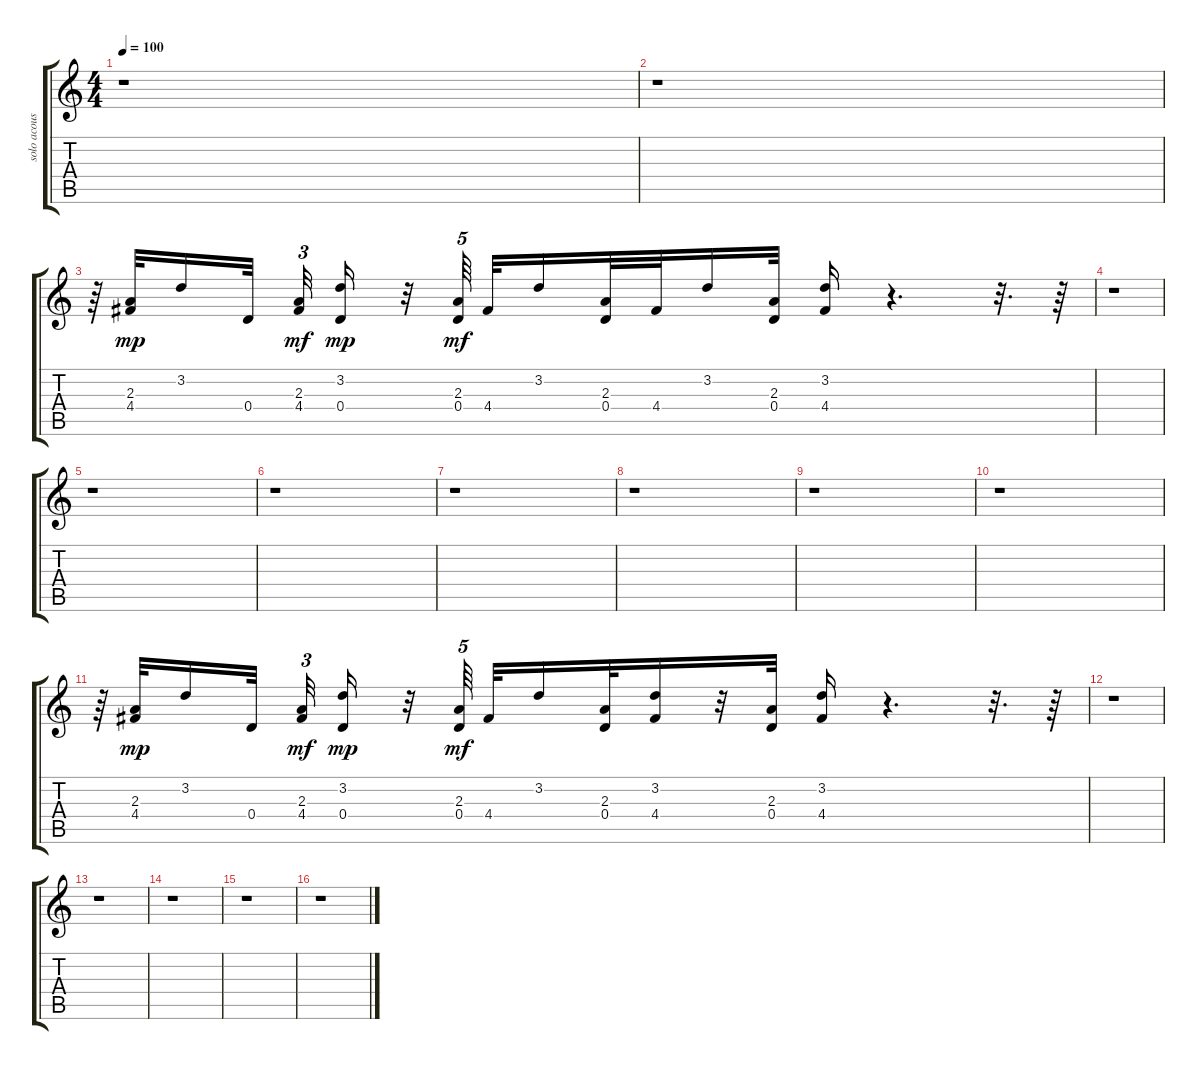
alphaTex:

\track ("solo acoustic guitar" "solo acous") {instrument acousticguitarnylon}
\staff {score tabs}
\tuning (E4 B3 G3 D3 A2 E2) {hide}
\ts (4 4)
\tempo 100
\clef g2
\ks c
r.1{dy mf} |
r.1 |
r.64 (2.3 4.4).32{dy mp} 3.2.16 0.4.32{beam splitsecondary} (2.3 4.4).32{tu (3 2) dy mf} (3.2 0.4).16{dy mp} r.32 (2.3 0.4).64{tu (5 4) dy mf beam splitsecondary} 4.4.32 3.2.16 (2.3 0.4).32 4.4.32 3.2.16 (2.3 0.4).32 (3.2 4.4).16 r.4{d} r.32{d} r.64 |
r.1 |
r.1 |
r.1 |
r.1 |
r.1 |
r.1 |
r.1 |
r.64 (2.3 4.4).32{dy mp} 3.2.16 0.4.32{beam splitsecondary} (2.3 4.4).32{tu (3 2) dy mf} (3.2 0.4).16{dy mp} r.32 (2.3 0.4).64{tu (5 4) dy mf beam splitsecondary} 4.4.32 3.2.16 (2.3 0.4).32 (3.2 4.4).16 r.32 (2.3 0.4).32 (3.2 4.4).16 r.4{d} r.32{d} r.64 |
r.1 |
r.1 |
r.1 |
r.1 |
r.1
